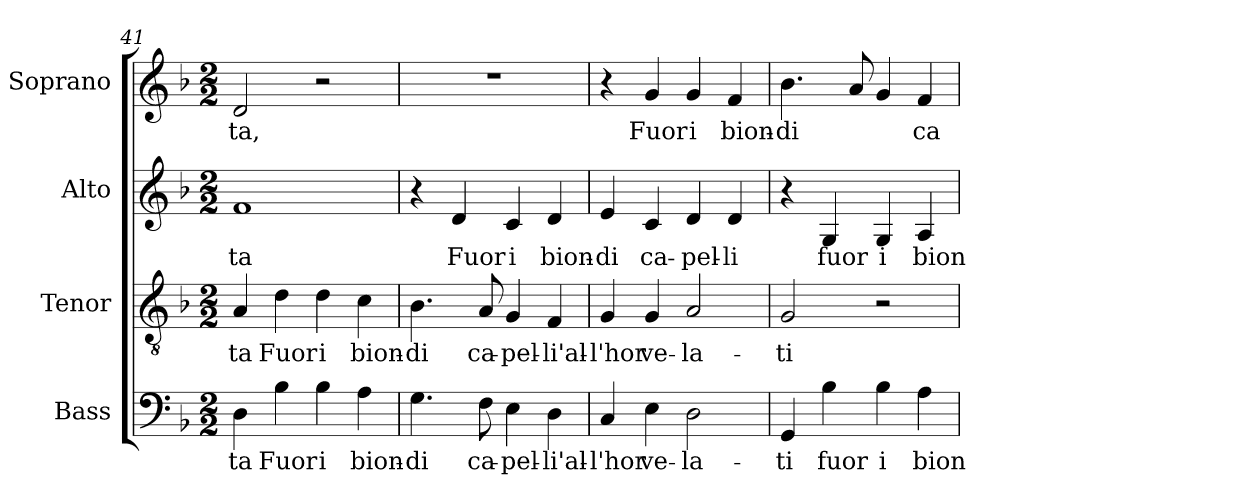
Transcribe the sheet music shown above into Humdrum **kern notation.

**kern	**text	**kern	**text	**kern	**text	**kern	**text
*part4	*part4	*part3	*part3	*part2	*part2	*part1	*part1
*staff4	*staff4	*staff3	*staff3	*staff2	*staff2	*staff1	*staff1
*I"Bass	*	*I"Tenor	*	*I"Alto	*	*I"Soprano	*
*I'Bass	*	*I'Tenor	*	*I'Alto	*	*I'Soprano	*
*clefF4	*	*clefGv2	*	*clefG2	*	*clefG2	*
*k[b-]	*	*k[b-]	*	*k[b-]	*	*k[b-]	*
*F:	*	*F:	*	*F:	*	*F:	*
*M2/2	*	*M2/2	*	*M2/2	*	*M2/2	*
=41	=41	=41	=41	=41	=41	=41	=41
!	!LO:LY:b:color=#000000	!	!	!	!	!	!
!	!	!	!LO:LY:b:color=#000000	!	!	!	!
!	!	!	!	!	!LO:LY:b:color=#000000	!	!
!	!	!	!	!	!	!	!LO:LY:b:color=#000000
4Di\	-ta	4Ai/	-ta	1fi	-ta	2di/	-ta,
!	!LO:LY:b:color=#000000	!	!	!	!	!	!
!	!	!	!LO:LY:b:color=#000000	!	!	!	!
4B-i\	Fuor	4di\	Fuor	.	.	.	.
!	!LO:LY:b:color=#000000	!	!	!	!	!	!
!	!	!	!LO:LY:b:color=#000000	!	!	!	!
4B-i\	i	4di\	i	.	.	2r	.
!	!LO:LY:b:color=#000000	!	!	!	!	!	!
!	!	!	!LO:LY:b:color=#000000	!	!	!	!
4Ai\	bion-	4ci\	bion-	.	.	.	.
=42	=42	=42	=42	=42	=42	=42	=42
!	!LO:LY:b:color=#000000	!	!	!	!	!	!
!	!	!	!LO:LY:b:color=#000000	!	!	!	!
4.Gi\	-di	4.B-i\	-di	4r	.	1r	.
!	!	!	!	!	!LO:LY:b:color=#000000	!	!
.	.	.	.	4di/	Fuor	.	.
!	!LO:LY:b:color=#000000	!	!	!	!	!	!
!	!	!	!LO:LY:b:color=#000000	!	!	!	!
8Fi\	ca-	8Ai/	ca-	.	.	.	.
!	!LO:LY:b:color=#000000	!	!	!	!	!	!
!	!	!	!LO:LY:b:color=#000000	!	!	!	!
!	!	!	!	!	!LO:LY:b:color=#000000	!	!
4Ei\	-pel-	4Gi/	-pel-	4ci/	i	.	.
!	!LO:LY:b:color=#000000	!	!	!	!	!	!
!	!	!	!LO:LY:b:color=#000000	!	!	!	!
!	!	!	!	!	!LO:LY:b:color=#000000	!	!
4Di\	-li'al-	4Fi/	-li'al-	4di/	bion-	.	.
=43	=43	=43	=43	=43	=43	=43	=43
!	!LO:LY:b:color=#000000	!	!	!	!	!	!
!	!	!	!LO:LY:b:color=#000000	!	!	!	!
!	!	!	!	!	!LO:LY:b:color=#000000	!	!
4Ci/	-l'hor	4Gi/	-l'hor	4ei/	-di	4r	.
!	!LO:LY:b:color=#000000	!	!	!	!	!	!
!	!	!	!LO:LY:b:color=#000000	!	!	!	!
!	!	!	!	!	!LO:LY:b:color=#000000	!	!
!	!	!	!	!	!	!	!LO:LY:b:color=#000000
4Ei\	ve-	4Gi/	ve-	4ci/	ca-	4gi/	Fuor
!	!LO:LY:b:color=#000000	!	!	!	!	!	!
!	!	!	!LO:LY:b:color=#000000	!	!	!	!
!	!	!	!	!	!LO:LY:b:color=#000000	!	!
!	!	!	!	!	!	!	!LO:LY:b:color=#000000
2Di\	-la-	2Ai/	-la-	4di/	-pel-	4gi/	i
!	!	!	!	!	!LO:LY:b:color=#000000	!	!
!	!	!	!	!	!	!	!LO:LY:b:color=#000000
.	.	.	.	4di/	-li	4fi/	bion-
!!LO:LB:g=z
=44	=44	=44	=44	=44	=44	=44	=44
!	!LO:LY:b:color=#000000	!	!	!	!	!	!
!	!	!	!LO:LY:b:color=#000000	!	!	!	!
!	!	!	!	!	!	!	!LO:LY:b:color=#000000
4GGi/	-ti	2Gi/	-ti	4r	.	4.b-i\	-di
!	!LO:LY:b:color=#000000	!	!	!	!	!	!
!	!	!	!	!	!LO:LY:b:color=#000000	!	!
4B-i\	fuor	.	.	4Gi/	fuor	.	.
.	.	.	.	.	.	8ai/	.
!	!LO:LY:b:color=#000000	!	!	!	!	!	!
!	!	!	!	!	!LO:LY:b:color=#000000	!	!
4B-i\	i	2r	.	4Gi/	i	4gi/	.
!	!LO:LY:b:color=#000000	!	!	!	!	!	!
!	!	!	!	!	!LO:LY:b:color=#000000	!	!
!	!	!	!	!	!	!	!LO:LY:b:color=#000000
4Ai\	bion-	.	.	4Ai/	bion-	4fi/	ca-
=	=	=	=	=	=	=	=
*-	*-	*-	*-	*-	*-	*-	*-
